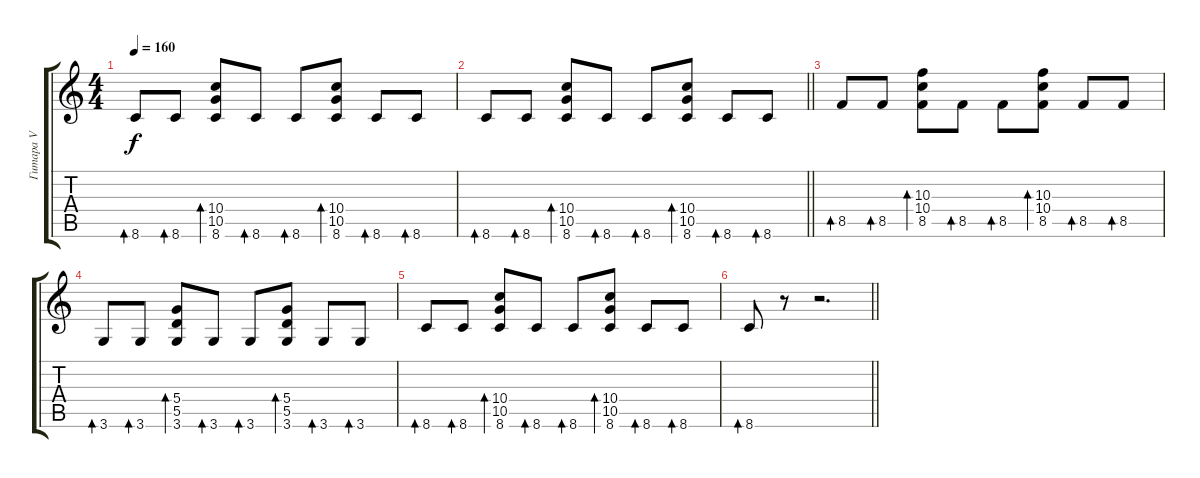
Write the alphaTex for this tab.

\track ("Гитара V" "Гитара V") {instrument overdrivenguitar}
\staff {score tabs}
\tuning (E4 B3 G3 D3 A2 E2) {hide}
\ts (4 4)
\tempo 160
\clef g2
\ks c
8.6.8{bd 60 dy f} 8.6.8{bd 60} (10.4 10.5 8.6).8{bd 60} 8.6.8{bd 60} 8.6.8{bd 60} (10.4 10.5 8.6).8{bd 60} 8.6.8{bd 60} 8.6.8{bd 60} |
\barLineRight lightlight
8.6.8{bd 60} 8.6.8{bd 60} (10.4 10.5 8.6).8{bd 60} 8.6.8{bd 60} 8.6.8{bd 60} (10.4 10.5 8.6).8{bd 60} 8.6.8{bd 60} 8.6.8{bd 60} |
8.5.8{bd 60} 8.5.8{bd 60} (10.3 10.4 8.5).8{bd 60} 8.5.8{bd 60} 8.5.8{bd 60} (10.3 10.4 8.5).8{bd 60} 8.5.8{bd 60} 8.5.8{bd 60} |
3.6.8{bd 60} 3.6.8{bd 60} (5.4 5.5 3.6).8{bd 60} 3.6.8{bd 60} 3.6.8{bd 60} (5.4 5.5 3.6).8{bd 60} 3.6.8{bd 60} 3.6.8{bd 60} |
8.6.8{bd 60} 8.6.8{bd 60} (10.4 10.5 8.6).8{bd 60} 8.6.8{bd 60} 8.6.8{bd 60} (10.4 10.5 8.6).8{bd 60} 8.6.8{bd 60} 8.6.8{bd 60} |
\barLineRight lightlight
8.6.8{bd 60} r.8 r.2{d}
